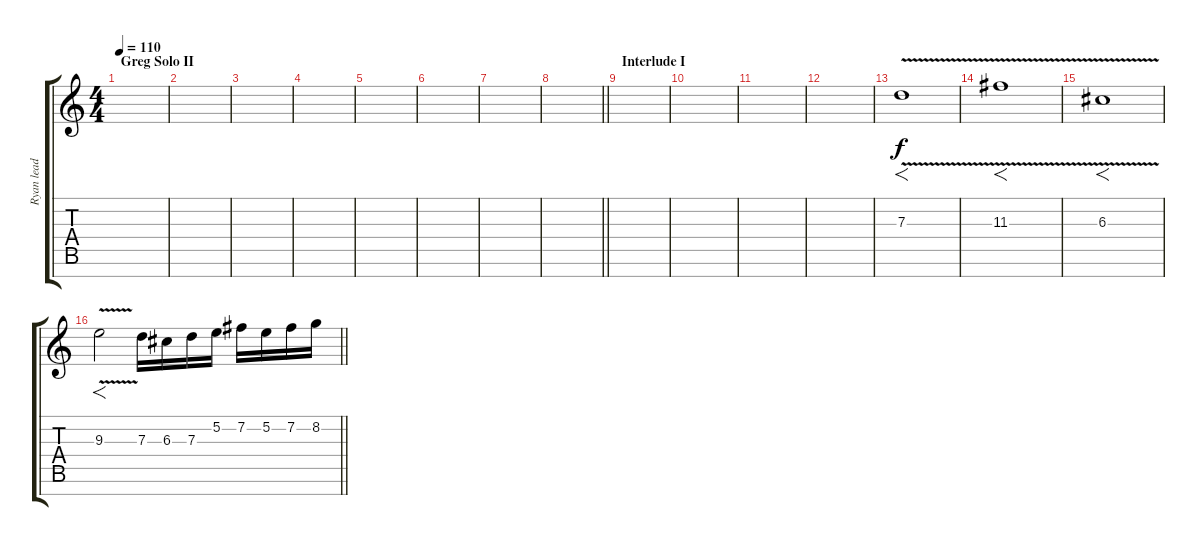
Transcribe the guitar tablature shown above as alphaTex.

\track ("Ryan lead" "Ryan lead") {instrument distortionguitar}
\staff {score tabs}
\tuning (E4 B3 G3 D3 A2 E2 B1) {hide}
\ts (4 4)
\section ("" "Greg Solo II")
\tempo 110
\clef g2
\ks c
|
|
|
|
|
|
|
\barLineRight lightlight
|
\section ("" "Interlude I")
|
|
|
|
7.3{v}.1{f} |
11.3{v}.1{f} |
6.3{v}.1{f} |
\barLineRight lightlight
9.3{v}.2{f} 7.3.16 6.3.16 7.3.16 5.2.16 7.2.16 5.2.16 7.2.16 8.2.16
